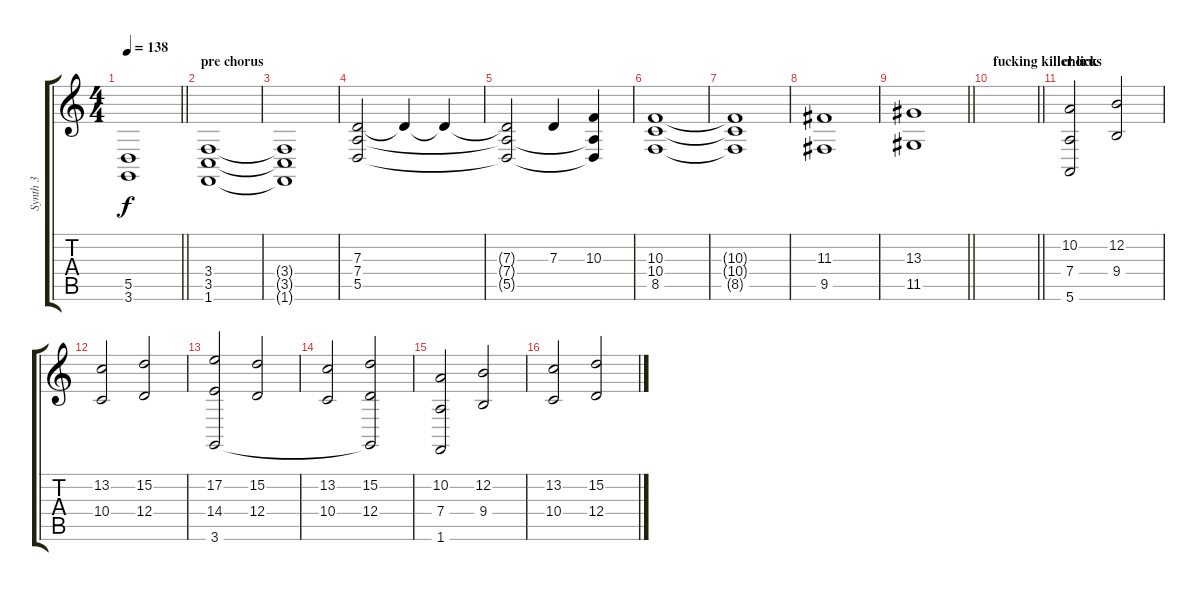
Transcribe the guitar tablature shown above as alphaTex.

\track ("Synth 3" "Synth 3") {instrument choiraahs}
\staff {score tabs}
\tuning (E4 B3 G3 D3 A2 E2) {hide}
\ts (4 4)
\tempo 138
\clef g2
\barLineRight lightlight
\ks c
(5.5{t} 3.6{t}).1{dy f} |
\section ("" "pre chorus")
(3.4 3.5 1.6).1 |
(3.4{t} 3.5{t} 1.6{t}).1 |
(7.3 7.4 5.5).2 7.3{t}.4 7.3{t}.4 |
(7.3{t} 7.4{t} 5.5{t}).2 7.3.4 (10.3 7.4{t} 5.5{t}).4 |
(10.3 10.4 8.5).1 |
(10.3{t} 10.4{t} 8.5{t}).1 |
(11.3 9.5).1 |
\barLineRight lightlight
(13.3 11.5).1 |
\section ("" "fucking killer lick")
\barLineRight lightlight
|
\section ("" "chorus")
(10.2 7.4 5.6).2 (12.2 9.4).2 |
(13.2 10.4).2 (15.2 12.4).2 |
(17.2 14.4 3.6).2 (15.2 12.4).2 |
(13.2 10.4).2 (15.2 12.4 3.6{t}).2 |
(10.2 7.4 1.6).2 (12.2 9.4).2 |
(13.2 10.4).2 (15.2 12.4).2
